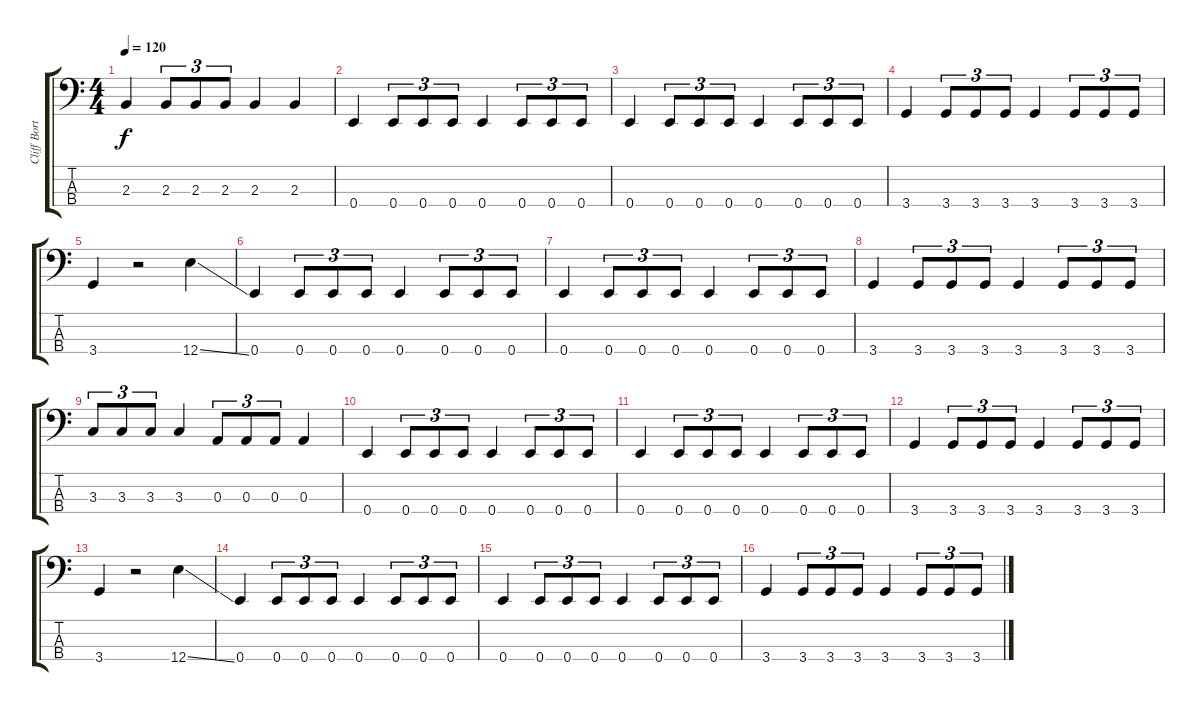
\track ("Cliff Borton" "Cliff Bort") {instrument distortionguitar}
\staff {score tabs}
\tuning (G2 D2 A1 E1) {hide}
\ts (4 4)
\tempo 120
\clef f4
\ks c
2.3.4{dy f} 2.3.8{tu (3 2)} 2.3.8{tu (3 2)} 2.3.8{tu (3 2)} 2.3.4 2.3.4 |
0.4.4 0.4.8{tu (3 2)} 0.4.8{tu (3 2)} 0.4.8{tu (3 2)} 0.4.4 0.4.8{tu (3 2)} 0.4.8{tu (3 2)} 0.4.8{tu (3 2)} |
0.4.4 0.4.8{tu (3 2)} 0.4.8{tu (3 2)} 0.4.8{tu (3 2)} 0.4.4 0.4.8{tu (3 2)} 0.4.8{tu (3 2)} 0.4.8{tu (3 2)} |
3.4.4 3.4.8{tu (3 2)} 3.4.8{tu (3 2)} 3.4.8{tu (3 2)} 3.4.4 3.4.8{tu (3 2)} 3.4.8{tu (3 2)} 3.4.8{tu (3 2)} |
3.4.4 r.2 12.4{ss}.4 |
0.4.4 0.4.8{tu (3 2)} 0.4.8{tu (3 2)} 0.4.8{tu (3 2)} 0.4.4 0.4.8{tu (3 2)} 0.4.8{tu (3 2)} 0.4.8{tu (3 2)} |
0.4.4 0.4.8{tu (3 2)} 0.4.8{tu (3 2)} 0.4.8{tu (3 2)} 0.4.4 0.4.8{tu (3 2)} 0.4.8{tu (3 2)} 0.4.8{tu (3 2)} |
3.4.4 3.4.8{tu (3 2)} 3.4.8{tu (3 2)} 3.4.8{tu (3 2)} 3.4.4 3.4.8{tu (3 2)} 3.4.8{tu (3 2)} 3.4.8{tu (3 2)} |
3.3.8{tu (3 2)} 3.3.8{tu (3 2)} 3.3.8{tu (3 2)} 3.3.4 0.3.8{tu (3 2)} 0.3.8{tu (3 2)} 0.3.8{tu (3 2)} 0.3.4 |
0.4.4 0.4.8{tu (3 2)} 0.4.8{tu (3 2)} 0.4.8{tu (3 2)} 0.4.4 0.4.8{tu (3 2)} 0.4.8{tu (3 2)} 0.4.8{tu (3 2)} |
0.4.4 0.4.8{tu (3 2)} 0.4.8{tu (3 2)} 0.4.8{tu (3 2)} 0.4.4 0.4.8{tu (3 2)} 0.4.8{tu (3 2)} 0.4.8{tu (3 2)} |
3.4.4 3.4.8{tu (3 2)} 3.4.8{tu (3 2)} 3.4.8{tu (3 2)} 3.4.4 3.4.8{tu (3 2)} 3.4.8{tu (3 2)} 3.4.8{tu (3 2)} |
3.4.4 r.2 12.4{ss}.4 |
0.4.4 0.4.8{tu (3 2)} 0.4.8{tu (3 2)} 0.4.8{tu (3 2)} 0.4.4 0.4.8{tu (3 2)} 0.4.8{tu (3 2)} 0.4.8{tu (3 2)} |
0.4.4 0.4.8{tu (3 2)} 0.4.8{tu (3 2)} 0.4.8{tu (3 2)} 0.4.4 0.4.8{tu (3 2)} 0.4.8{tu (3 2)} 0.4.8{tu (3 2)} |
3.4.4 3.4.8{tu (3 2)} 3.4.8{tu (3 2)} 3.4.8{tu (3 2)} 3.4.4 3.4.8{tu (3 2)} 3.4.8{tu (3 2)} 3.4.8{tu (3 2)}
